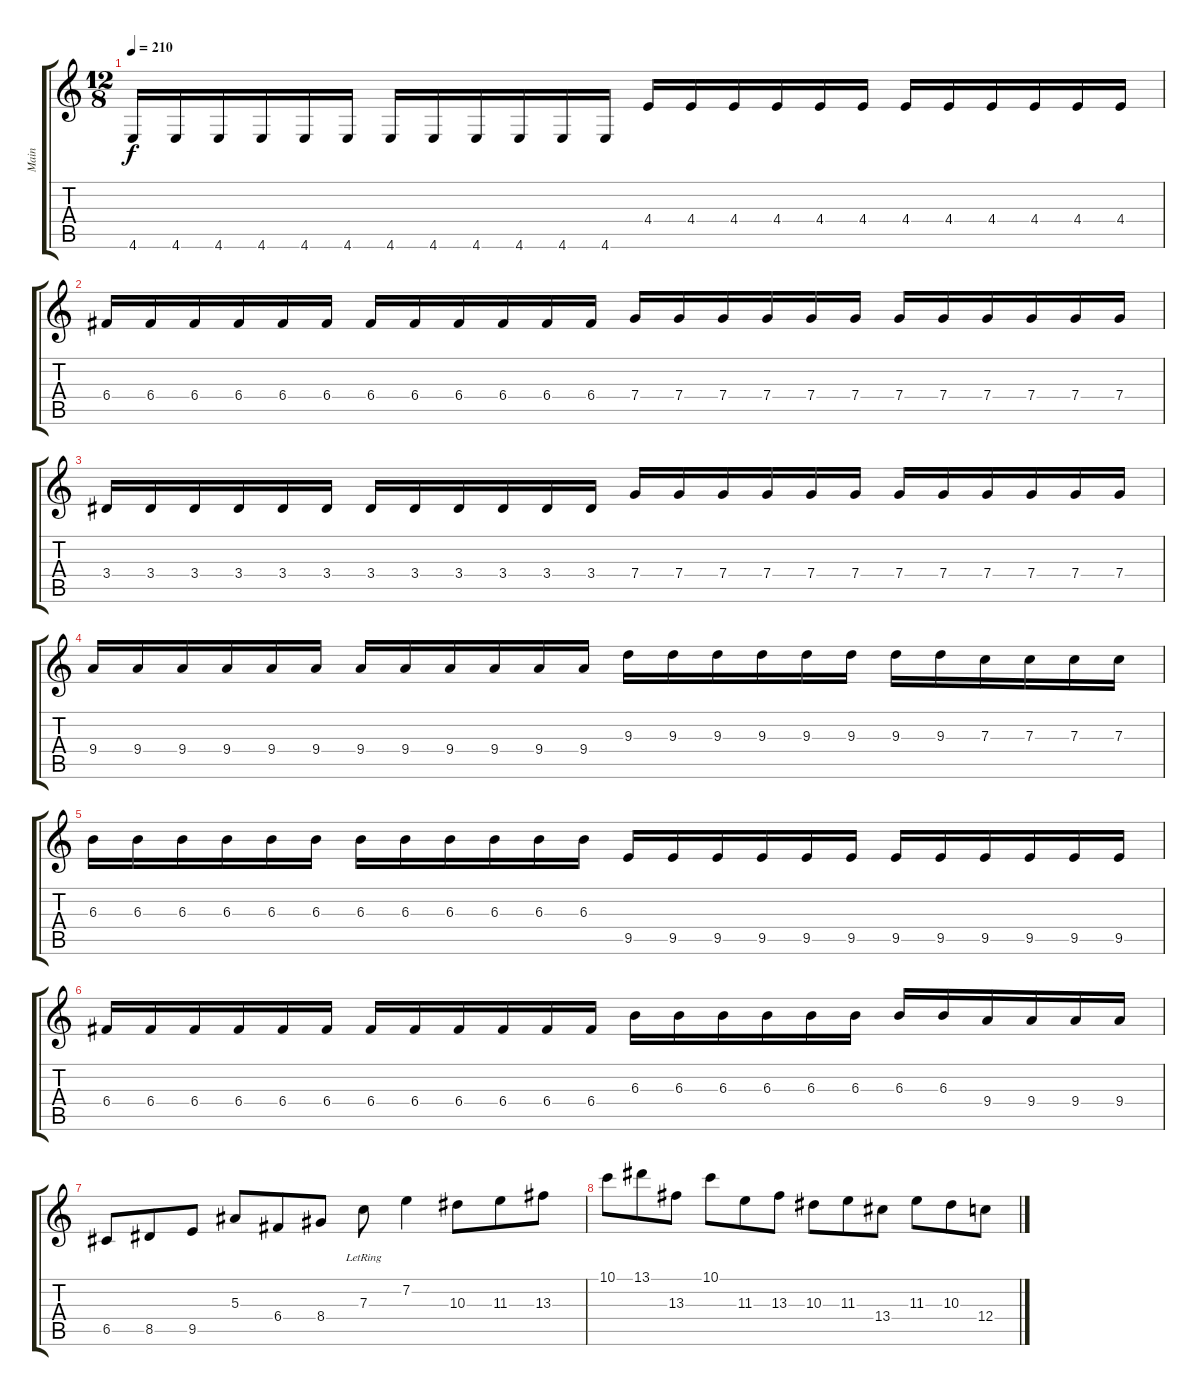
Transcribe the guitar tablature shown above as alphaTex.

\track ("Main" "Main") {instrument distortionguitar}
\staff {score tabs}
\tuning (D4 A3 F3 C3 G2 C2) {hide}
\ts (12 8)
\tempo 210
\clef g2
\ks c
4.6.16{dy f} 4.6.16 4.6.16 4.6.16 4.6.16 4.6.16 4.6.16 4.6.16 4.6.16 4.6.16 4.6.16 4.6.16 4.4.16 4.4.16 4.4.16 4.4.16 4.4.16 4.4.16 4.4.16 4.4.16 4.4.16 4.4.16 4.4.16 4.4.16 |
6.4.16 6.4.16 6.4.16 6.4.16 6.4.16 6.4.16 6.4.16 6.4.16 6.4.16 6.4.16 6.4.16 6.4.16 7.4.16 7.4.16 7.4.16 7.4.16 7.4.16 7.4.16 7.4.16 7.4.16 7.4.16 7.4.16 7.4.16 7.4.16 |
3.4.16 3.4.16 3.4.16 3.4.16 3.4.16 3.4.16 3.4.16 3.4.16 3.4.16 3.4.16 3.4.16 3.4.16 7.4.16 7.4.16 7.4.16 7.4.16 7.4.16 7.4.16 7.4.16 7.4.16 7.4.16 7.4.16 7.4.16 7.4.16 |
9.4.16 9.4.16 9.4.16 9.4.16 9.4.16 9.4.16 9.4.16 9.4.16 9.4.16 9.4.16 9.4.16 9.4.16 9.3.16 9.3.16 9.3.16 9.3.16 9.3.16 9.3.16 9.3.16 9.3.16 7.3.16 7.3.16 7.3.16 7.3.16 |
6.3.16 6.3.16 6.3.16 6.3.16 6.3.16 6.3.16 6.3.16 6.3.16 6.3.16 6.3.16 6.3.16 6.3.16 9.5.16 9.5.16 9.5.16 9.5.16 9.5.16 9.5.16 9.5.16 9.5.16 9.5.16 9.5.16 9.5.16 9.5.16 |
6.4.16 6.4.16 6.4.16 6.4.16 6.4.16 6.4.16 6.4.16 6.4.16 6.4.16 6.4.16 6.4.16 6.4.16 6.3.16 6.3.16 6.3.16 6.3.16 6.3.16 6.3.16 6.3.16 6.3.16 9.4.16 9.4.16 9.4.16 9.4.16 |
6.5.8 8.5.8 9.5.8 5.3.8 6.4.8 8.4.8 7.3{lr}.8 7.2.4 10.3.8 11.3.8 13.3.8 |
10.1.8 13.1.8 13.3.8 10.1.8 11.3.8 13.3.8 10.3.8 11.3.8 13.4.8 11.3.8 10.3.8 12.4.8
